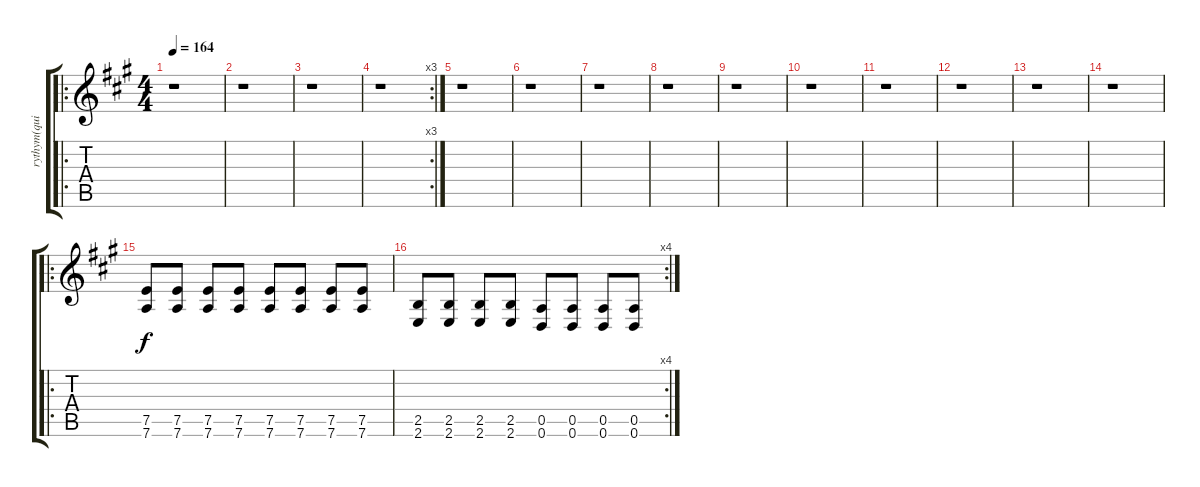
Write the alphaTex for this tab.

\track ("rythym(quiet)" "rythym(qui") {instrument distortionguitar}
\staff {score tabs}
\tuning (E4 B3 G3 D3 A2 D2) {hide}
\ro
\ts (4 4)
\tempo 164
\clef g2
\ks a
r.1{dy f} |
r.1 |
r.1 |
\rc 3
r.1 |
r.1 |
r.1 |
r.1 |
r.1 |
r.1 |
r.1 |
r.1 |
r.1 |
r.1 |
r.1 |
\ro
(7.5 7.6).8 (7.5 7.6).8 (7.5 7.6).8 (7.5 7.6).8 (7.5 7.6).8 (7.5 7.6).8 (7.5 7.6).8 (7.5 7.6).8 |
\rc 4
(2.5 2.6).8 (2.5 2.6).8 (2.5 2.6).8 (2.5 2.6).8 (0.5 0.6).8 (0.5 0.6).8 (0.5 0.6).8 (0.5 0.6).8
